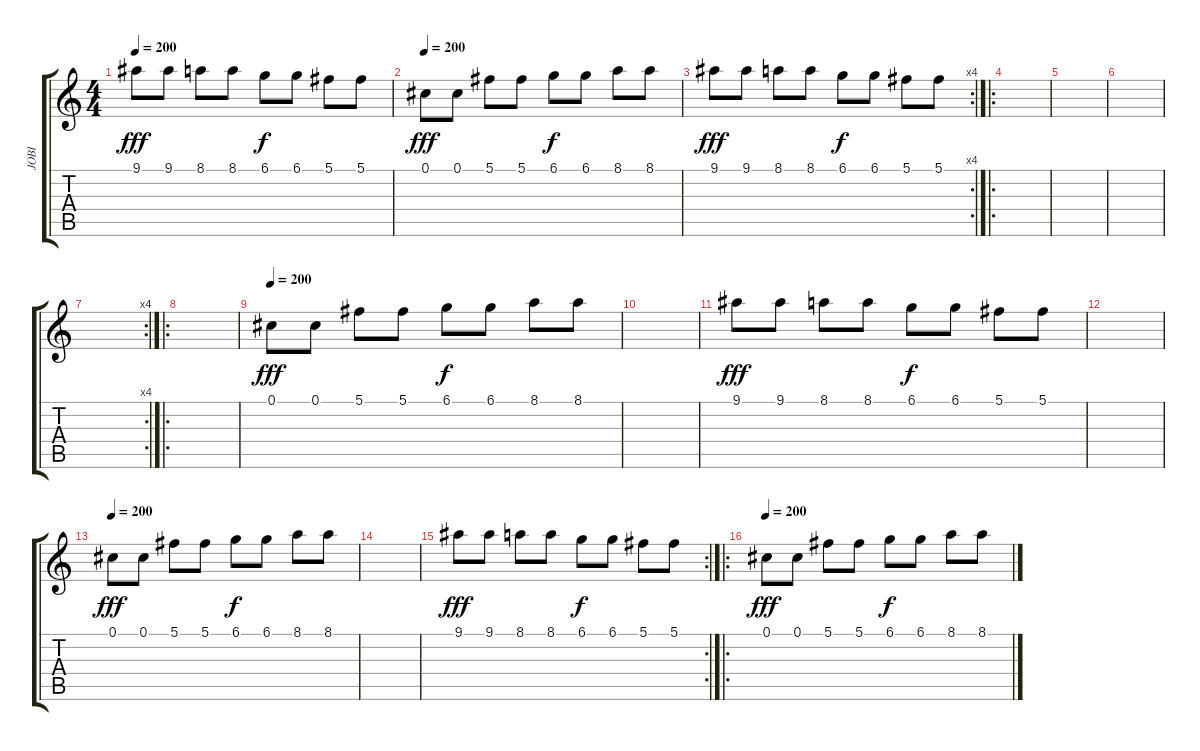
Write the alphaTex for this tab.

\track ("JOBI" "JOBI") {instrument distortionguitar}
\staff {score tabs}
\tuning (Db4 Ab3 E3 B2 Gb2 B1) {hide}
\ts (4 4)
\tempo 200
\clef g2
\ks c
9.1.8{dy fff} 9.1.8 8.1.8 8.1.8 6.1.8{dy f} 6.1.8 5.1.8 5.1.8 |
\tempo 200
0.1.8{dy fff volume 6} 0.1.8 5.1.8 5.1.8 6.1.8{dy f} 6.1.8 8.1.8 8.1.8 |
\rc 4
9.1.8{dy fff} 9.1.8 8.1.8 8.1.8 6.1.8{dy f} 6.1.8 5.1.8 5.1.8 |
\ro
|
|
|
\rc 4
|
\ro
|
\tempo 200
0.1.8{dy fff volume 6} 0.1.8 5.1.8 5.1.8 6.1.8{dy f} 6.1.8 8.1.8 8.1.8 |
|
9.1.8{dy fff} 9.1.8 8.1.8 8.1.8 6.1.8{dy f} 6.1.8 5.1.8 5.1.8 |
|
\tempo 200
0.1.8{dy fff volume 6} 0.1.8 5.1.8 5.1.8 6.1.8{dy f} 6.1.8 8.1.8 8.1.8 |
|
\rc 2
9.1.8{dy fff} 9.1.8 8.1.8 8.1.8 6.1.8{dy f} 6.1.8 5.1.8 5.1.8 |
\ro
\tempo 200
0.1.8{dy fff volume 16 balance 0} 0.1.8 5.1.8 5.1.8 6.1.8{dy f} 6.1.8 8.1.8 8.1.8
